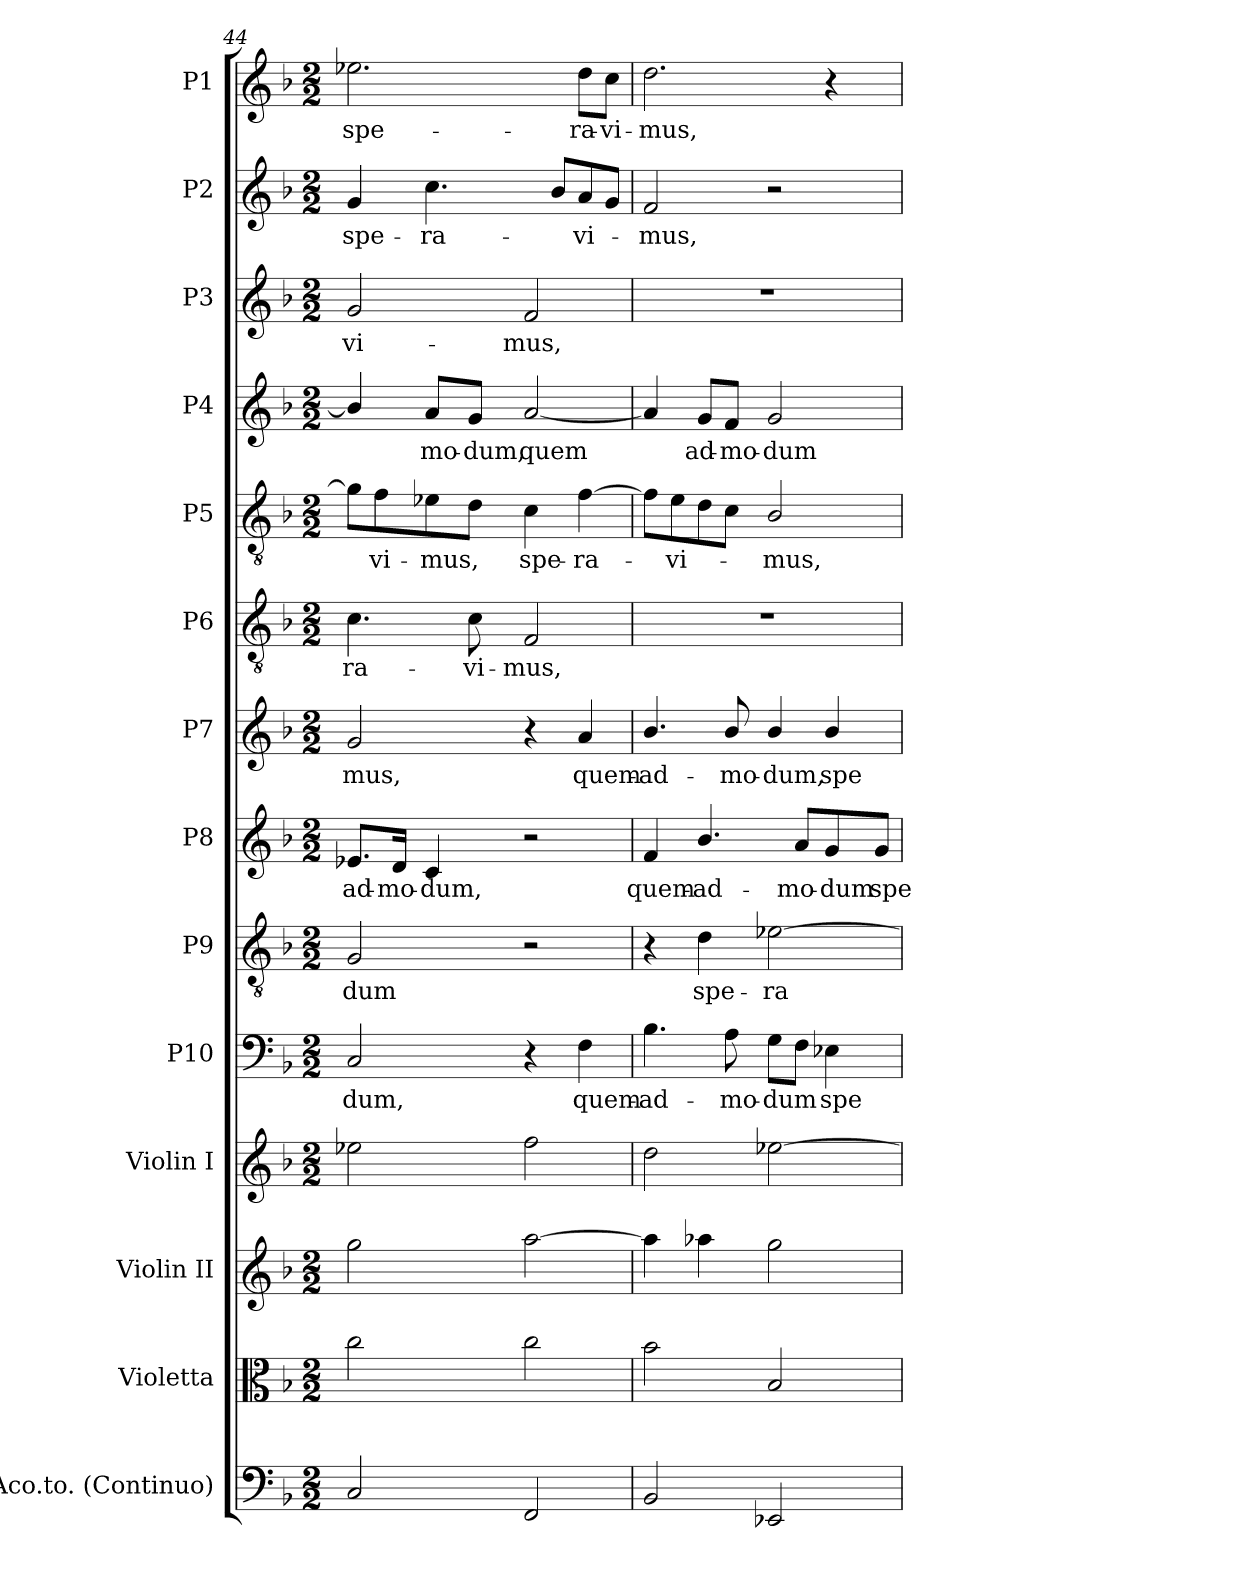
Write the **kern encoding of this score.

**kern	**kern	**kern	**kern	**kern	**text	**kern	**text	**kern	**text	**kern	**text	**kern	**text	**kern	**text	**kern	**text	**kern	**text	**kern	**text	**kern	**text
*part14	*part13	*part12	*part11	*part10	*part10	*part9	*part9	*part8	*part8	*part7	*part7	*part6	*part6	*part5	*part5	*part4	*part4	*part3	*part3	*part2	*part2	*part1	*part1
*staff14	*staff13	*staff12	*staff11	*staff10	*staff10	*staff9	*staff9	*staff8	*staff8	*staff7	*staff7	*staff6	*staff6	*staff5	*staff5	*staff4	*staff4	*staff3	*staff3	*staff2	*staff2	*staff1	*staff1
*I"Aco.to. (Continuo)	*I"Violetta	*I"Violin II	*I"Violin I	*I"P10	*	*I"P9	*	*I"P8	*	*I"P7	*	*I"P6	*	*I"P5	*	*I"P4	*	*I"P3	*	*I"P2	*	*I"P1	*
*I'Cont.	*I'Vla.	*I'Vln. II	*I'Vln. I	*	*	*	*	*	*	*	*	*	*	*	*	*	*	*	*	*	*	*	*
*clefF4	*clefC3	*clefG2	*clefG2	*clefF4	*	*clefGv2	*	*clefG2	*	*clefG2	*	*clefGv2	*	*clefGv2	*	*clefG2	*	*clefG2	*	*clefG2	*	*clefG2	*
*	*	*	*	*	*	*ITrd7c12	*	*	*	*	*	*ITrd7c12	*	*ITrd7c12	*	*	*	*	*	*	*	*	*
*k[b-]	*k[b-]	*k[b-]	*k[b-]	*k[b-]	*	*k[b-]	*	*k[b-]	*	*k[b-]	*	*k[b-]	*	*k[b-]	*	*k[b-]	*	*k[b-]	*	*k[b-]	*	*k[b-]	*
*F:	*F:	*F:	*F:	*F:	*	*F:	*	*F:	*	*F:	*	*F:	*	*F:	*	*F:	*	*F:	*	*F:	*	*F:	*
*M2/2	*M2/2	*M2/2	*M2/2	*M2/2	*	*M2/2	*	*M2/2	*	*M2/2	*	*M2/2	*	*M2/2	*	*M2/2	*	*M2/2	*	*M2/2	*	*M2/2	*
=44	=44	=44	=44	=44	=44	=44	=44	=44	=44	=44	=44	=44	=44	=44	=44	=44	=44	=44	=44	=44	=44	=44	=44
!	!	!	!	!	!LO:LY:b:color=#000000	!	!	!	!	!	!	!	!	!	!	!	!	!	!	!	!	!	!
!	!	!	!	!	!	!	!LO:LY:b:color=#000000	!	!	!	!	!	!	!	!	!	!	!	!	!	!	!	!
!	!	!	!	!	!	!	!	!	!LO:LY:b:color=#000000	!	!	!	!	!	!	!	!	!	!	!	!	!	!
!	!	!	!	!	!	!	!	!	!	!	!LO:LY:b:color=#000000	!	!	!	!	!	!	!	!	!	!	!	!
!	!	!	!	!	!	!	!	!	!	!	!	!	!LO:LY:b:color=#000000	!	!	!	!	!	!	!	!	!	!
!	!	!	!	!	!	!	!	!	!	!	!	!	!	!	!	!	!	!	!LO:LY:b:color=#000000	!	!	!	!
!	!	!	!	!	!	!	!	!	!	!	!	!	!	!	!	!	!	!	!	!	!LO:LY:b:color=#000000	!	!
!	!	!	!	!	!	!	!	!	!	!	!	!	!	!	!	!	!	!	!	!	!	!	!LO:LY:b:color=#000000
2Ci/	2cci\	2ggi\	2ee-Xi\	2Ci/	-dum,	2GGi/	-dum	8.e-Xi/L	-ad-	2gi/	-mus,	4.Ci\	-ra-	8Gi\L]	.	4b-i/]	.	2gi/	-vi-	4gi/	spe-	2.ee-Xi\	spe-
!	!	!	!	!	!	!	!	!	!	!	!	!	!	!	!LO:LY:b:color=#000000	!	!	!	!	!	!	!	!
.	.	.	.	.	.	.	.	.	.	.	.	.	.	8Fi\	-vi-	.	.	.	.	.	.	.	.
!	!	!	!	!	!	!	!	!	!LO:LY:b:color=#000000	!	!	!	!	!	!	!	!	!	!	!	!	!	!
.	.	.	.	.	.	.	.	16di/Jk	-mo-	.	.	.	.	.	.	.	.	.	.	.	.	.	.
!	!	!	!	!	!	!	!	!	!LO:LY:b:color=#000000	!	!	!	!	!	!	!	!	!	!	!	!	!	!
!	!	!	!	!	!	!	!	!	!	!	!	!	!	!	!LO:LY:b:color=#000000	!	!	!	!	!	!	!	!
!	!	!	!	!	!	!	!	!	!	!	!	!	!	!	!	!	!LO:LY:b:color=#000000	!	!	!	!	!	!
!	!	!	!	!	!	!	!	!	!	!	!	!	!	!	!	!	!	!	!	!	!LO:LY:b:color=#000000	!	!
.	.	.	.	.	.	.	.	4ci/	-dum,	.	.	.	.	8E-Xi\	-mus,	8ai/L	-mo-	.	.	4.cci\	-ra-	.	.
!	!	!	!	!	!	!	!	!	!	!	!	!	!LO:LY:b:color=#000000	!	!	!	!	!	!	!	!	!	!
!	!	!	!	!	!	!	!	!	!	!	!	!	!	!	!	!	!LO:LY:b:color=#000000	!	!	!	!	!	!
.	.	.	.	.	.	.	.	.	.	.	.	8Ci\	-vi-	8Di\J	.	8gi/J	-dum,	.	.	.	.	.	.
!	!	!	!	!	!	!	!	!	!	!	!	!	!LO:LY:b:color=#000000	!	!	!	!	!	!	!	!	!	!
!	!	!	!	!	!	!	!	!	!	!	!	!	!	!	!LO:LY:b:color=#000000	!	!	!	!	!	!	!	!
!	!	!	!	!	!	!	!	!	!	!	!	!	!	!	!	!	!LO:LY:b:color=#000000	!	!	!	!	!	!
!	!	!	!	!	!	!	!	!	!	!	!	!	!	!	!	!	!	!	!LO:LY:b:color=#000000	!	!	!	!
2FFi/	2cci\	[2aai\	2ffi\	4r	.	2r	.	2r	.	4r	.	2FFi/	-mus,	4Ci\	spe-	[2ai/	quem	2fi/	-mus,	.	.	.	.
.	.	.	.	.	.	.	.	.	.	.	.	.	.	.	.	.	.	.	.	8b-i/L	.	.	.
!	!	!	!	!	!LO:LY:b:color=#000000	!	!	!	!	!	!	!	!	!	!	!	!	!	!	!	!	!	!
!	!	!	!	!	!	!	!	!	!	!	!LO:LY:b:color=#000000	!	!	!	!	!	!	!	!	!	!	!	!
!	!	!	!	!	!	!	!	!	!	!	!	!	!	!	!LO:LY:b:color=#000000	!	!	!	!	!	!	!	!
!	!	!	!	!	!	!	!	!	!	!	!	!	!	!	!	!	!	!	!	!	!LO:LY:b:color=#000000	!	!
!	!	!	!	!	!	!	!	!	!	!	!	!	!	!	!	!	!	!	!	!	!	!	!LO:LY:b:color=#000000
.	.	.	.	4Fi\	quem-	.	.	.	.	4ai/	quem-	.	.	[4Fi\	-ra-	.	.	.	.	8ai/	-vi-	8ddi\L	-ra-
!	!	!	!	!	!	!	!	!	!	!	!	!	!	!	!	!	!	!	!	!	!	!	!LO:LY:b:color=#000000
.	.	.	.	.	.	.	.	.	.	.	.	.	.	.	.	.	.	.	.	8gi/J	.	8cci\J	-vi-
!!LO:PB:g=z
=45	=45	=45	=45	=45	=45	=45	=45	=45	=45	=45	=45	=45	=45	=45	=45	=45	=45	=45	=45	=45	=45	=45	=45
!	!	!	!	!	!LO:LY:b:color=#000000	!	!	!	!	!	!	!	!	!	!	!	!	!	!	!	!	!	!
!	!	!	!	!	!	!	!	!	!LO:LY:b:color=#000000	!	!	!	!	!	!	!	!	!	!	!	!	!	!
!	!	!	!	!	!	!	!	!	!	!	!LO:LY:b:color=#000000	!	!	!	!	!	!	!	!	!	!	!	!
!	!	!	!	!	!	!	!	!	!	!	!	!	!	!	!	!	!	!	!	!	!LO:LY:b:color=#000000	!	!
!	!	!	!	!	!	!	!	!	!	!	!	!	!	!	!	!	!	!	!	!	!	!	!LO:LY:b:color=#000000
2BB-i/	2b-i\	4aai\]	2ddi\	4.B-i\	-ad-	4r	.	4fi/	quem-	4.b-i/	-ad-	1r	.	8Fi\L]	.	4ai/]	.	1r	.	2fi/	-mus,	2.ddi\	-mus,
!	!	!	!	!	!	!	!	!	!	!	!	!	!	!	!LO:LY:b:color=#000000	!	!	!	!	!	!	!	!
.	.	.	.	.	.	.	.	.	.	.	.	.	.	8Ei\	-vi-	.	.	.	.	.	.	.	.
!	!	!	!	!	!	!	!LO:LY:b:color=#000000	!	!	!	!	!	!	!	!	!	!	!	!	!	!	!	!
!	!	!	!	!	!	!	!	!	!LO:LY:b:color=#000000	!	!	!	!	!	!	!	!	!	!	!	!	!	!
!	!	!	!	!	!	!	!	!	!	!	!	!	!	!	!	!	!LO:LY:b:color=#000000	!	!	!	!	!	!
.	.	4aa-Xi\	.	.	.	4Di\	spe-	4.b-i/	-ad-	.	.	.	.	8Di\	.	8gi/L	ad-	.	.	.	.	.	.
!	!	!	!	!	!LO:LY:b:color=#000000	!	!	!	!	!	!	!	!	!	!	!	!	!	!	!	!	!	!
!	!	!	!	!	!	!	!	!	!	!	!LO:LY:b:color=#000000	!	!	!	!	!	!	!	!	!	!	!	!
!	!	!	!	!	!	!	!	!	!	!	!	!	!	!	!	!	!LO:LY:b:color=#000000	!	!	!	!	!	!
.	.	.	.	8Ai\	-mo-	.	.	.	.	8b-i/	-mo-	.	.	8Ci\J	.	8fi/J	-mo-	.	.	.	.	.	.
!	!	!	!	!	!LO:LY:b:color=#000000	!	!	!	!	!	!	!	!	!	!	!	!	!	!	!	!	!	!
!	!	!	!	!	!	!	!LO:LY:b:color=#000000	!	!	!	!	!	!	!	!	!	!	!	!	!	!	!	!
!	!	!	!	!	!	!	!	!	!	!	!LO:LY:b:color=#000000	!	!	!	!	!	!	!	!	!	!	!	!
!	!	!	!	!	!	!	!	!	!	!	!	!	!	!	!LO:LY:b:color=#000000	!	!	!	!	!	!	!	!
!	!	!	!	!	!	!	!	!	!	!	!	!	!	!	!	!	!LO:LY:b:color=#000000	!	!	!	!	!	!
2EE-Xi/	2B-i/	2ggi\	[2ee-Xi\	8Gi\L	-dum	[2E-Xi\	-ra-	.	.	4b-i/	-dum,	.	.	2BB-i/	-mus,	2gi/	-dum	.	.	2r	.	.	.
!	!	!	!	!	!	!	!	!	!LO:LY:b:color=#000000	!	!	!	!	!	!	!	!	!	!	!	!	!	!
.	.	.	.	8Fi\J	.	.	.	8ai/L	-mo-	.	.	.	.	.	.	.	.	.	.	.	.	.	.
!	!	!	!	!	!LO:LY:b:color=#000000	!	!	!	!	!	!	!	!	!	!	!	!	!	!	!	!	!	!
!	!	!	!	!	!	!	!	!	!LO:LY:b:color=#000000	!	!	!	!	!	!	!	!	!	!	!	!	!	!
!	!	!	!	!	!	!	!	!	!	!	!LO:LY:b:color=#000000	!	!	!	!	!	!	!	!	!	!	!	!
.	.	.	.	4E-Xi\	spe-	.	.	8gi/	-dum	4b-i/	spe-	.	.	.	.	.	.	.	.	.	.	4r	.
!	!	!	!	!	!	!	!	!	!LO:LY:b:color=#000000	!	!	!	!	!	!	!	!	!	!	!	!	!	!
.	.	.	.	.	.	.	.	8gi/J	spe-	.	.	.	.	.	.	.	.	.	.	.	.	.	.
=	=	=	=	=	=	=	=	=	=	=	=	=	=	=	=	=	=	=	=	=	=	=	=
*-	*-	*-	*-	*-	*-	*-	*-	*-	*-	*-	*-	*-	*-	*-	*-	*-	*-	*-	*-	*-	*-	*-	*-
